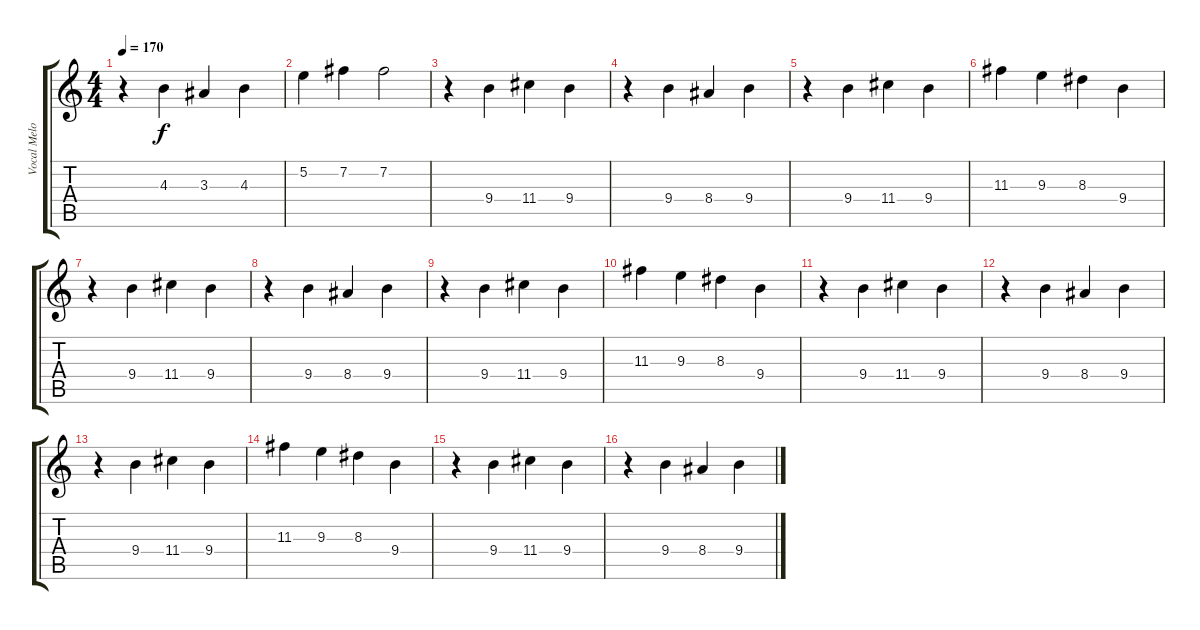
\track ("Vocal Melody" "Vocal Melo") {instrument distortionguitar}
\staff {score tabs}
\tuning (E4 B3 G3 D3 A2 E2) {hide}
\ts (4 4)
\tempo 170
\clef g2
\ks c
r.4{dy f} 4.3.4 3.3.4 4.3.4 |
5.2.4 7.2.4 7.2.2 |
r.4 9.4.4 11.4.4 9.4.4 |
r.4 9.4.4 8.4.4 9.4.4 |
r.4 9.4.4 11.4.4 9.4.4 |
11.3.4 9.3.4 8.3.4 9.4.4 |
r.4 9.4.4 11.4.4 9.4.4 |
r.4 9.4.4 8.4.4 9.4.4 |
r.4 9.4.4 11.4.4 9.4.4 |
11.3.4 9.3.4 8.3.4 9.4.4 |
r.4 9.4.4 11.4.4 9.4.4 |
r.4 9.4.4 8.4.4 9.4.4 |
r.4 9.4.4 11.4.4 9.4.4 |
11.3.4 9.3.4 8.3.4 9.4.4 |
r.4 9.4.4 11.4.4 9.4.4 |
r.4 9.4.4 8.4.4 9.4.4
